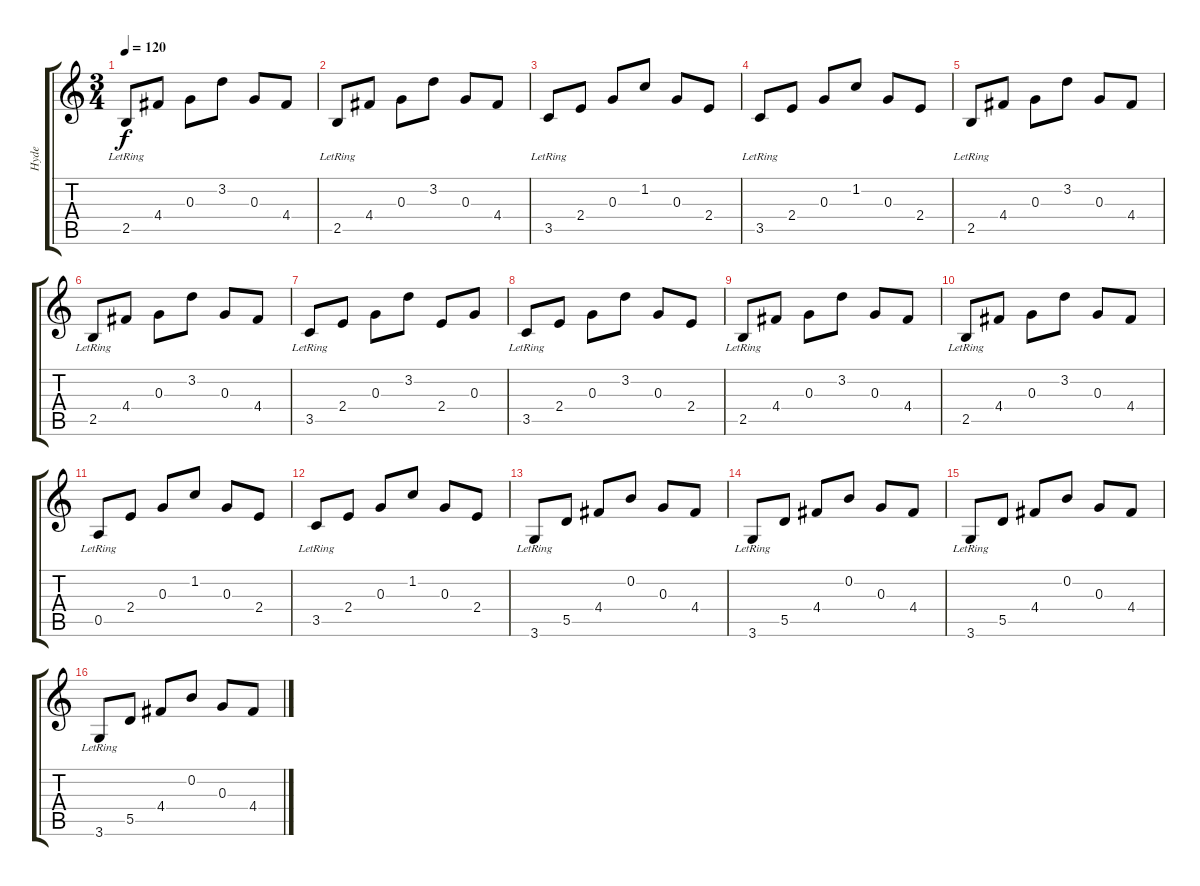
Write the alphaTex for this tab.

\track ("Hyde" "Hyde") {instrument acousticguitarnylon}
\staff {score tabs}
\tuning (E4 B3 G3 D3 A2 E2) {hide}
\ts (3 4)
\tempo 120
\clef g2
\ks c
2.5{lr}.8{dy f} 4.4.8 0.3.8 3.2.8 0.3.8 4.4.8 |
2.5{lr}.8 4.4.8 0.3.8 3.2.8 0.3.8 4.4.8 |
3.5{lr}.8 2.4.8 0.3.8 1.2.8 0.3.8 2.4.8 |
3.5{lr}.8 2.4.8 0.3.8 1.2.8 0.3.8 2.4.8 |
2.5{lr}.8 4.4.8 0.3.8 3.2.8 0.3.8 4.4.8 |
2.5{lr}.8 4.4.8 0.3.8 3.2.8 0.3.8 4.4.8 |
3.5{lr}.8 2.4.8 0.3.8 3.2.8 2.4.8 0.3.8 |
3.5{lr}.8 2.4.8 0.3.8 3.2.8 0.3.8 2.4.8 |
2.5{lr}.8 4.4.8 0.3.8 3.2.8 0.3.8 4.4.8 |
2.5{lr}.8 4.4.8 0.3.8 3.2.8 0.3.8 4.4.8 |
0.5{lr}.8 2.4.8 0.3.8 1.2.8 0.3.8 2.4.8 |
3.5{lr}.8 2.4.8 0.3.8 1.2.8 0.3.8 2.4.8 |
3.6{lr}.8 5.5.8 4.4.8 0.2.8 0.3.8 4.4.8 |
3.6{lr}.8 5.5.8 4.4.8 0.2.8 0.3.8 4.4.8 |
3.6{lr}.8 5.5.8 4.4.8 0.2.8 0.3.8 4.4.8 |
3.6{lr}.8 5.5.8 4.4.8 0.2.8 0.3.8 4.4.8
